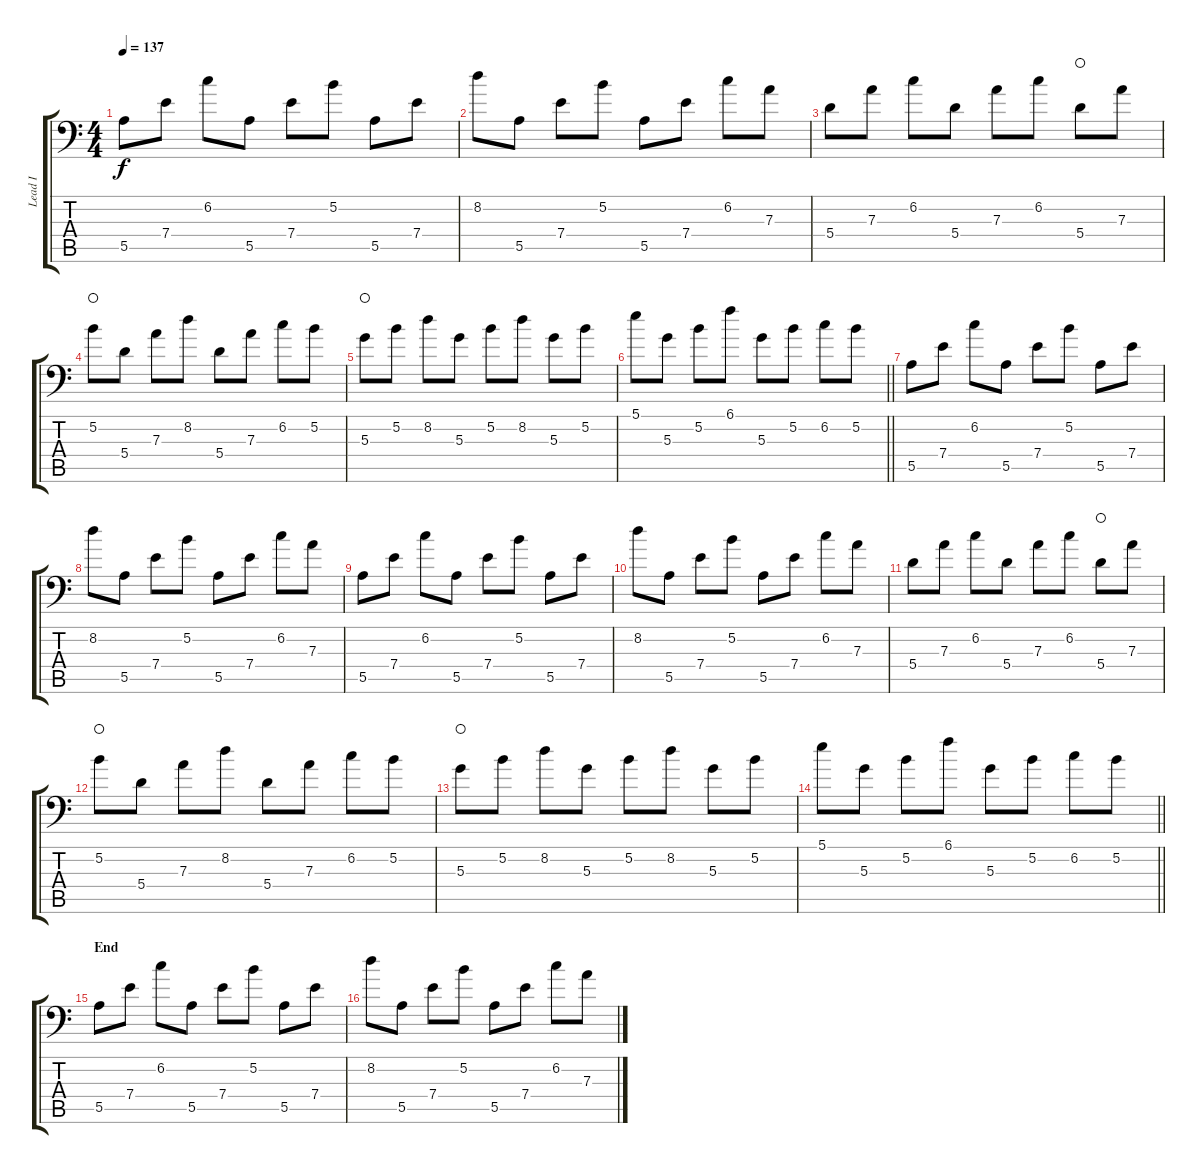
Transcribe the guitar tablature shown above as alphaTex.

\track ("Lead I" "Lead I") {instrument distortionguitar}
\staff {score tabs}
\tuning (B3 Gb3 D3 A2 E2 A1) {hide}
\ts (4 4)
\tempo 137
\clef f4
\ks c
5.5.8{dy f} 7.4.8 6.2.8 5.5.8 7.4.8 5.2.8 5.5.8 7.4.8 |
8.2.8 5.5.8 7.4.8 5.2.8 5.5.8 7.4.8 6.2.8 7.3.8 |
5.4.8{volume 11} 7.3.8 6.2.8 5.4.8 7.3.8 6.2.8 5.4.8{waho} 7.3.8 |
5.2.8{waho} 5.4.8 7.3.8 8.2.8 5.4.8 7.3.8 6.2.8 5.2.8 |
5.3.8{waho} 5.2.8 8.2.8 5.3.8 5.2.8 8.2.8 5.3.8 5.2.8 |
\barLineRight lightlight
5.1.8 5.3.8 5.2.8 6.1.8 5.3.8 5.2.8 6.2.8 5.2.8 |
\section ("" "")
5.5.8{volume 11} 7.4.8 6.2.8 5.5.8 7.4.8 5.2.8 5.5.8 7.4.8 |
8.2.8 5.5.8 7.4.8 5.2.8 5.5.8 7.4.8 6.2.8 7.3.8 |
5.5.8 7.4.8 6.2.8 5.5.8 7.4.8 5.2.8 5.5.8 7.4.8 |
8.2.8 5.5.8 7.4.8 5.2.8 5.5.8 7.4.8 6.2.8 7.3.8 |
5.4.8{volume 11} 7.3.8 6.2.8 5.4.8 7.3.8 6.2.8 5.4.8{waho} 7.3.8 |
5.2.8{waho} 5.4.8 7.3.8 8.2.8 5.4.8 7.3.8 6.2.8 5.2.8 |
5.3.8{waho} 5.2.8 8.2.8 5.3.8 5.2.8 8.2.8 5.3.8 5.2.8 |
\barLineRight lightlight
5.1.8 5.3.8 5.2.8 6.1.8 5.3.8 5.2.8 6.2.8 5.2.8 |
\section ("" "End")
5.5.8{volume 6} 7.4.8 6.2.8 5.5.8 7.4.8 5.2.8 5.5.8 7.4.8 |
8.2.8 5.5.8 7.4.8 5.2.8 5.5.8 7.4.8 6.2.8 7.3.8
